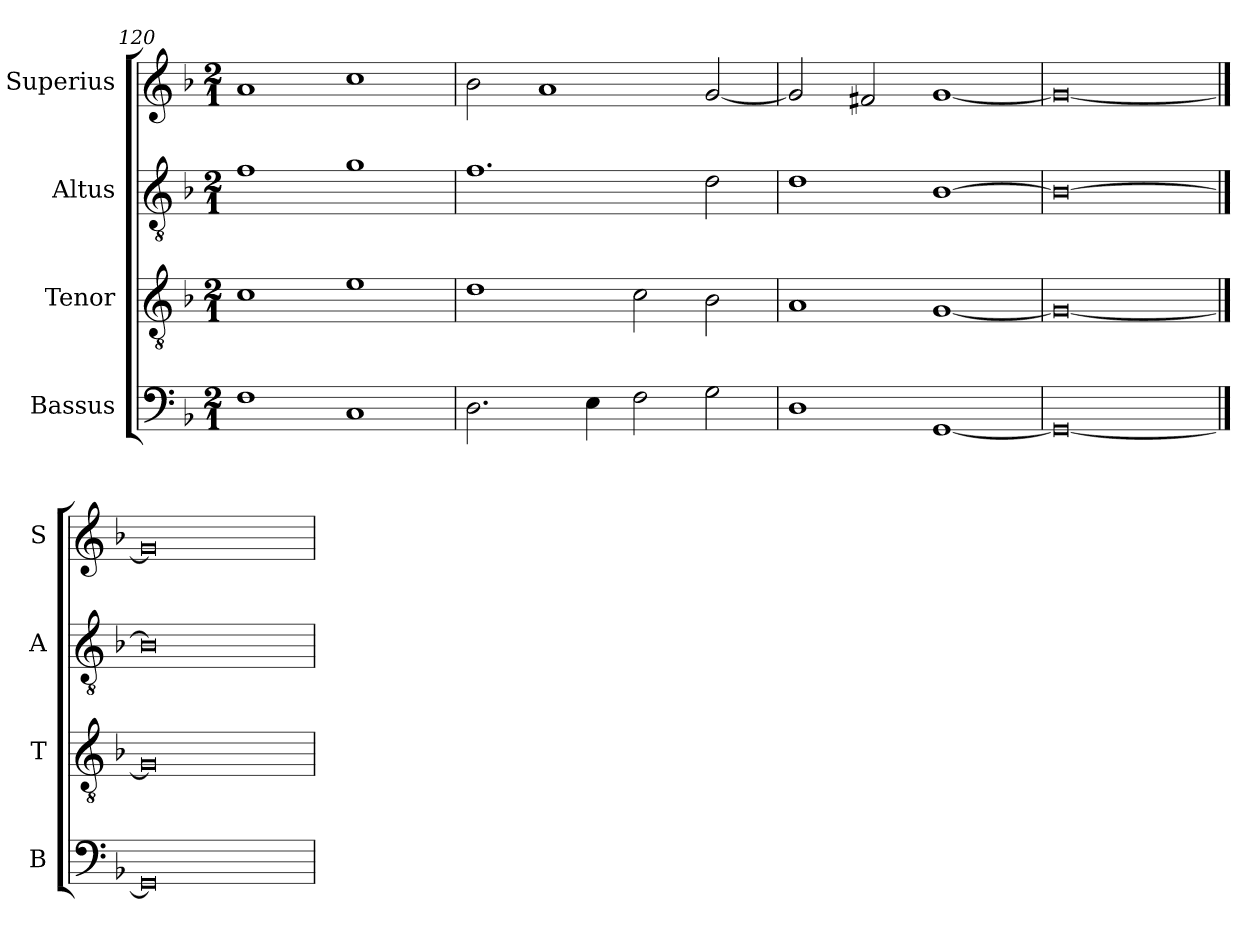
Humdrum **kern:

**kern	**kern	**kern	**kern
*part4	*part3	*part2	*part1
*staff4	*staff3	*staff2	*staff1
*I"Bassus	*I"Tenor	*I"Altus	*I"Superius
*I'B	*I'T	*I'A	*I'S
*clefF4	*clefGv2	*clefGv2	*clefG2
*k[b-]	*k[b-]	*k[b-]	*k[b-]
*F:	*F:	*F:	*F:
*M2/1	*M2/1	*M2/1	*M2/1
=120	=120	=120	=120
1F	1c	1f	1a
1C	1e	1g	1cc
=121	=121	=121	=121
2.D	1d	1.f	2b-
.	.	.	1a
4E	.	.	.
2F	2c	.	.
2G	2B-	2d	[2g
=122	=122	=122	=122
1D	1A	1d	2g]
.	.	.	2f#X
[1GG	[1G	[1B-	[1g
=123	=123	=123	=123
0GG_	0G_	0B-_	0g_
==124	==124	==124	==124
0GG]	0G]	0B-]	0g]
=	=	=	=
*-	*-	*-	*-
